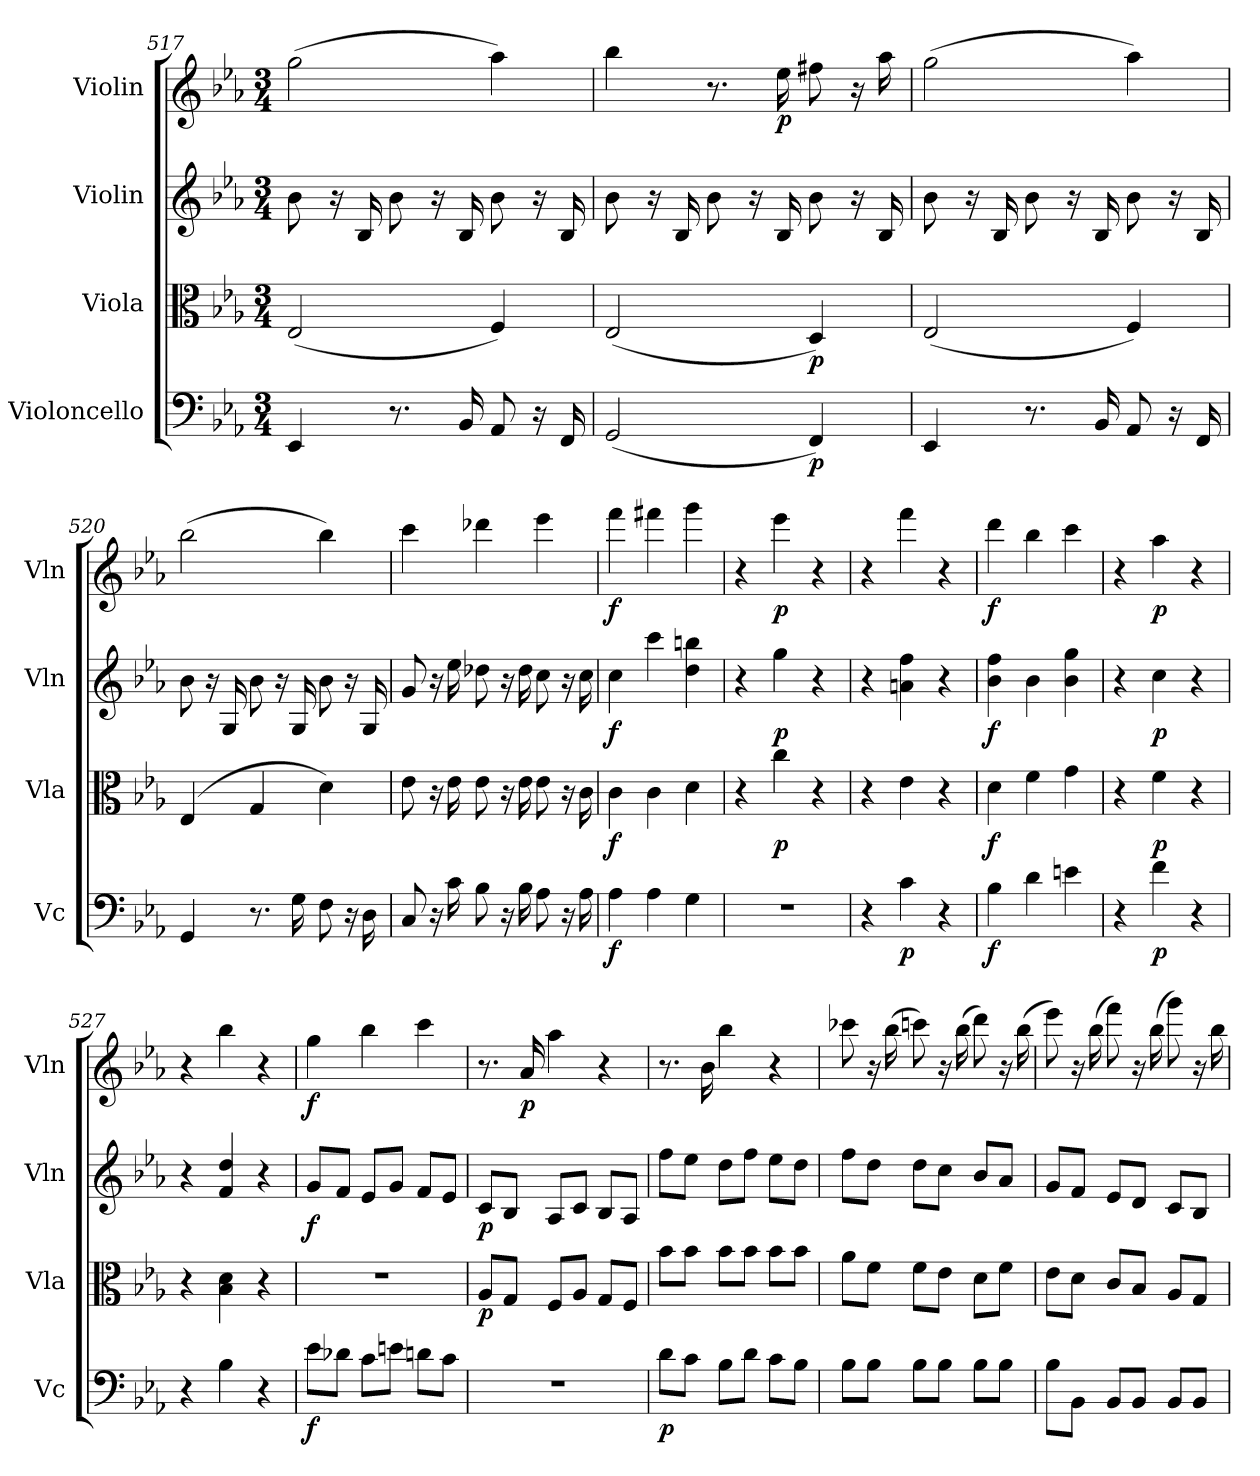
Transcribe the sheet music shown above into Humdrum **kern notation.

**kern	**dynam	**kern	**dynam	**kern	**dynam	**kern	**dynam
*part4	*part4	*part3	*part3	*part2	*part2	*part1	*part1
*staff4	*staff4	*staff3	*staff3	*staff2	*staff2	*staff1	*staff1
*I"Violoncello	*	*I"Viola	*	*I"Violin	*	*I"Violin	*
*I'Vc	*	*I'Vla	*	*I'Vln	*	*I'Vln	*
*clefF4	*	*clefC3	*	*clefG2	*	*clefG2	*
*k[b-e-a-]	*	*k[b-e-a-]	*	*k[b-e-a-]	*	*k[b-e-a-]	*
*E-:	*	*E-:	*	*E-:	*	*E-:	*
*M3/4	*	*M3/4	*	*M3/4	*	*M3/4	*
=517	=517	=517	=517	=517	=517	=517	=517
4EE-	.	(2E-	.	8b-	.	(2gg	.
.	.	.	.	16r	.	.	.
.	.	.	.	16B-	.	.	.
8.r	.	.	.	8b-	.	.	.
.	.	.	.	16r	.	.	.
16BB-	.	.	.	16B-	.	.	.
8AA-	.	4F)	.	8b-	.	4aa-)	.
16r	.	.	.	16r	.	.	.
16FF	.	.	.	16B-	.	.	.
=518	=518	=518	=518	=518	=518	=518	=518
(2GG	.	(2E-	.	8b-	.	4bb-	.
.	.	.	.	16r	.	.	.
.	.	.	.	16B-	.	.	.
.	.	.	.	8b-	.	8.r	.
.	.	.	.	16r	.	.	.
.	.	.	.	16B-	.	16ee-	p
4FF)	p	4D)	p	8b-	.	8ff#X	.
.	.	.	.	16r	.	16r	.
.	.	.	.	16B-	.	16aa-	.
=519	=519	=519	=519	=519	=519	=519	=519
4EE-	.	(2E-	.	8b-	.	(2gg	.
.	.	.	.	16r	.	.	.
.	.	.	.	16B-	.	.	.
8.r	.	.	.	8b-	.	.	.
.	.	.	.	16r	.	.	.
16BB-	.	.	.	16B-	.	.	.
8AA-	.	4F)	.	8b-	.	4aa-)	.
16r	.	.	.	16r	.	.	.
16FF	.	.	.	16B-	.	.	.
=520	=520	=520	=520	=520	=520	=520	=520
4GG	.	(4E-	.	8b-	.	(2bb-	.
.	.	.	.	16r	.	.	.
.	.	.	.	16G	.	.	.
8.r	.	4G	.	8b-	.	.	.
.	.	.	.	16r	.	.	.
16G	.	.	.	16G	.	.	.
8F	.	4d)	.	8b-	.	4bb-)	.
16r	.	.	.	16r	.	.	.
16D	.	.	.	16G	.	.	.
=521	=521	=521	=521	=521	=521	=521	=521
8C	.	8e-	.	8g	.	4ccc	.
16r	.	16r	.	16r	.	.	.
16c	.	16e-	.	16ee-	.	.	.
8B-	.	8e-	.	8dd-X	.	4ddd-X	.
16r	.	16r	.	16r	.	.	.
16B-	.	16e-	.	16dd-	.	.	.
8A-	.	8e-	.	8cc	.	4eee-	.
16r	.	16r	.	16r	.	.	.
16A-	.	16c	.	16cc	.	.	.
=522	=522	=522	=522	=522	=522	=522	=522
4A-	f	4c	f	4cc	f	4fff	f
4A-	.	4c	.	4ccc	.	4fff#X	.
4G	.	4d	.	4dd 4bbn	.	4ggg	.
=523	=523	=523	=523	=523	=523	=523	=523
2.r	.	4r	.	4r	.	4r	.
.	.	4cc	p	4gg	p	4eee-	p
.	.	4r	.	4r	.	4r	.
=524	=524	=524	=524	=524	=524	=524	=524
4r	.	4r	.	4r	.	4r	.
4c	p	4e-	.	4an 4ff	.	4fff	.
4r	.	4r	.	4r	.	4r	.
=525	=525	=525	=525	=525	=525	=525	=525
4B-	f	4d	f	4b- 4ff	f	4ddd	f
4d	.	4f	.	4b-	.	4bb-	.
4en	.	4g	.	4b- 4gg	.	4ccc	.
=526	=526	=526	=526	=526	=526	=526	=526
4r	.	4r	.	4r	.	4r	.
4f	p	4f	p	4cc	p	4aa-	p
4r	.	4r	.	4r	.	4r	.
=527	=527	=527	=527	=527	=527	=527	=527
4r	.	4r	.	4r	.	4r	.
4B-	.	4B- 4d	.	4f 4dd	.	4bb-	.
4r	.	4r	.	4r	.	4r	.
=528	=528	=528	=528	=528	=528	=528	=528
8e-\L	f	2.r	.	8g/L	f	4gg	f
8d-X\J	.	.	.	8f/J	.	.	.
8c\L	.	.	.	8e-/L	.	4bb-	.
8en\J	.	.	.	8g/J	.	.	.
8dn\L	.	.	.	8f/L	.	4ccc	.
8c\J	.	.	.	8e-/J	.	.	.
=529	=529	=529	=529	=529	=529	=529	=529
2.r	.	8A-/L	p	8c/L	p	8.r	.
.	.	8G/J	.	8B-/J	.	.	.
.	.	.	.	.	.	16a-	p
.	.	8F/L	.	8A-/L	.	4aa-	.
.	.	8A-/J	.	8c/J	.	.	.
.	.	8G/L	.	8B-/L	.	4r	.
.	.	8F/J	.	8A-/J	.	.	.
=530	=530	=530	=530	=530	=530	=530	=530
8d\L	p	8b-\L	.	8ff\L	.	8.r	.
8c\J	.	8b-\J	.	8ee-\J	.	.	.
.	.	.	.	.	.	16b-	.
8B-\L	.	8b-\L	.	8dd\L	.	4bb-	.
8d\J	.	8b-\J	.	8ff\J	.	.	.
8c\L	.	8b-\L	.	8ee-\L	.	4r	.
8B-\J	.	8b-\J	.	8dd\J	.	.	.
=531	=531	=531	=531	=531	=531	=531	=531
8B-\L	.	8a-\L	.	8ff\L	.	8ccc-X	.
8B-\J	.	8f\J	.	8dd\J	.	16r	.
.	.	.	.	.	.	(16bb-	.
8B-\L	.	8f\L	.	8dd\L	.	8cccn)	.
8B-\J	.	8e-\J	.	8cc\J	.	16r	.
.	.	.	.	.	.	(16bb-	.
8B-\L	.	8d\L	.	8b-/L	.	8ddd)	.
8B-\J	.	8f\J	.	8a-/J	.	16r	.
.	.	.	.	.	.	(16bb-	.
=532	=532	=532	=532	=532	=532	=532	=532
8B-\L	.	8e-\L	.	8g/L	.	8eee-)	.
8BB-\J	.	8d\J	.	8f/J	.	16r	.
.	.	.	.	.	.	(16bb-	.
8BB-/L	.	8c/L	.	8e-/L	.	8fff)	.
8BB-/J	.	8B-/J	.	8d/J	.	16r	.
.	.	.	.	.	.	(16bb-	.
8BB-/L	.	8A-/L	.	8c/L	.	8ggg)	.
8BB-/J	.	8G/J	.	8B-/J	.	16r	.
.	.	.	.	.	.	16bb-	.
=	=	=	=	=	=	=	=
*-	*-	*-	*-	*-	*-	*-	*-
